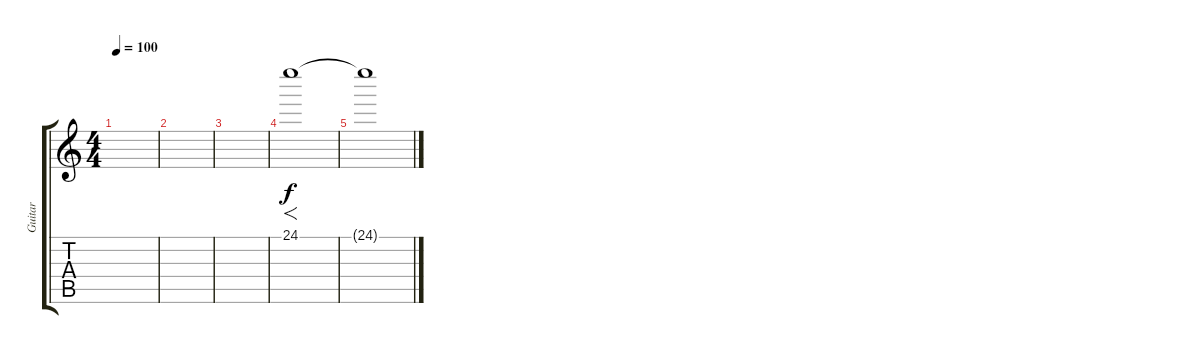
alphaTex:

\track ("Guitar" "Guitar") {instrument distortionguitar}
\staff {score tabs}
\tuning (E4 B3 G3 D3 A2 E2) {hide}
\ts (4 4)
\tempo 100
\clef g2
\ks c
|
|
|
24.1.1{f} |
24.1{t}.1
